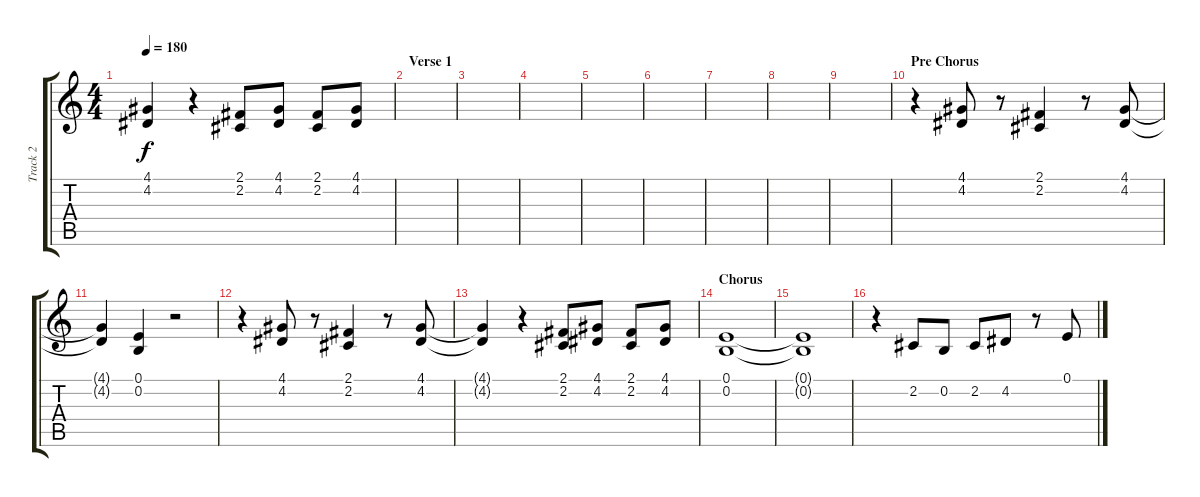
\track ("Track 2" "Track 2") {instrument brasssection}
\staff {score tabs}
\tuning (E4 B3 G3 D3 A2 E2) {hide}
\ts (4 4)
\tempo 180
\clef g2
\ks c
(4.1{t} 4.2{t}).4{dy f} r.4 (2.1 2.2).8 (4.1 4.2).8 (2.1 2.2).8 (4.1 4.2).8 |
\section ("" "Verse 1")
|
|
|
|
|
|
|
|
\section ("" "Pre Chorus")
r.4 (4.1 4.2).8 r.8 (2.1 2.2).4 r.8 (4.1 4.2).8 |
(4.1{t} 4.2{t}).4 (0.1 0.2).4 r.2 |
r.4 (4.1 4.2).8 r.8 (2.1 2.2).4 r.8 (4.1 4.2).8 |
(4.1{t} 4.2{t}).4 r.4 (2.1 2.2).8 (4.1 4.2).8 (2.1 2.2).8 (4.1 4.2).8 |
\section ("" "Chorus")
(0.1 0.2).1 |
(0.1{t} 0.2{t}).1 |
r.4 2.2.8 0.2.8 2.2.8 4.2.8 r.8 0.1.8
